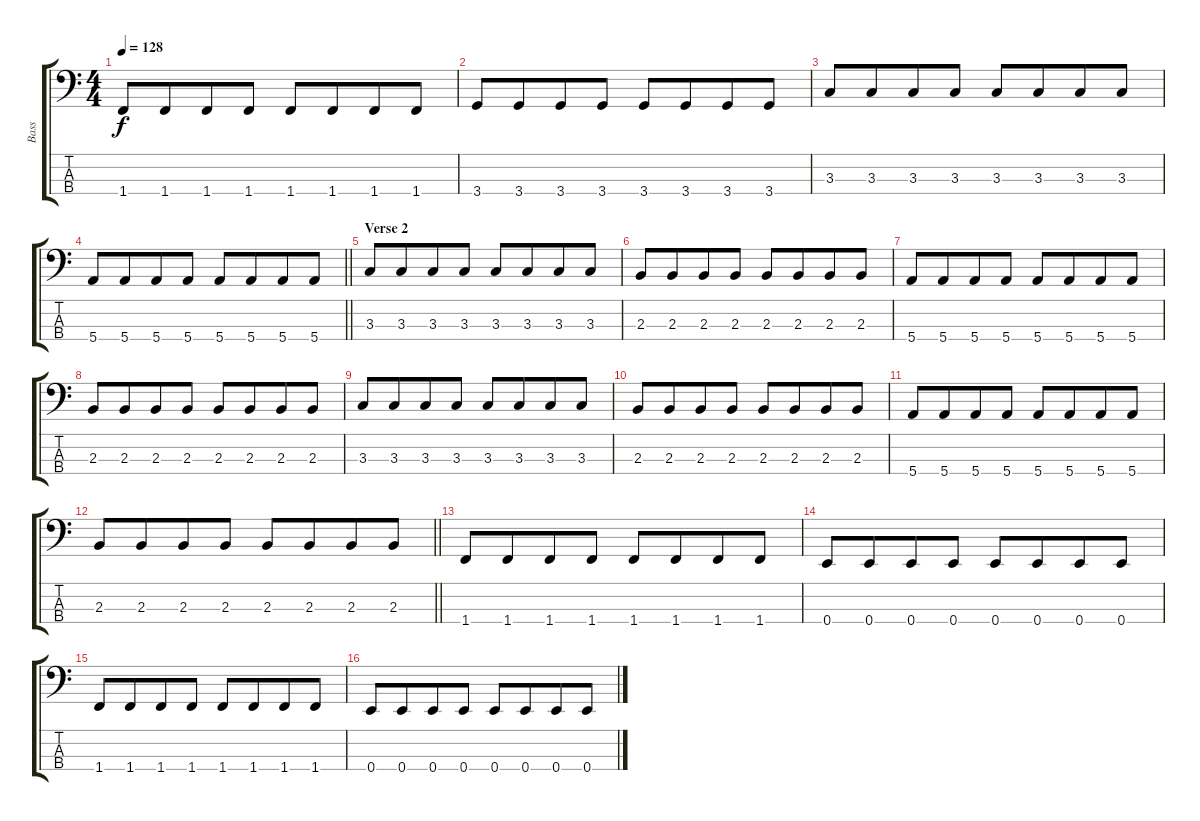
\track ("Bass" "Bass") {instrument electricbassfinger}
\staff {score tabs}
\tuning (G2 D2 A1 E1) {hide}
\ts (4 4)
\tempo 128
\clef f4
\ks c
1.4.8{dy f} 1.4.8{beam merge} 1.4.8 1.4.8 1.4.8 1.4.8{beam merge} 1.4.8 1.4.8 |
3.4.8 3.4.8{beam merge} 3.4.8 3.4.8 3.4.8 3.4.8{beam merge} 3.4.8 3.4.8 |
3.3.8 3.3.8{beam merge} 3.3.8 3.3.8 3.3.8 3.3.8{beam merge} 3.3.8 3.3.8 |
\barLineRight lightlight
5.4.8 5.4.8{beam merge} 5.4.8 5.4.8 5.4.8 5.4.8{beam merge} 5.4.8 5.4.8 |
\section ("" "Verse 2")
3.3.8 3.3.8{beam merge} 3.3.8 3.3.8 3.3.8 3.3.8{beam merge} 3.3.8 3.3.8 |
2.3.8 2.3.8{beam merge} 2.3.8 2.3.8 2.3.8 2.3.8{beam merge} 2.3.8 2.3.8 |
5.4.8 5.4.8{beam merge} 5.4.8 5.4.8 5.4.8 5.4.8{beam merge} 5.4.8 5.4.8 |
2.3.8 2.3.8{beam merge} 2.3.8 2.3.8 2.3.8 2.3.8{beam merge} 2.3.8 2.3.8 |
3.3.8 3.3.8{beam merge} 3.3.8 3.3.8 3.3.8 3.3.8{beam merge} 3.3.8 3.3.8 |
2.3.8 2.3.8{beam merge} 2.3.8 2.3.8 2.3.8 2.3.8{beam merge} 2.3.8 2.3.8 |
5.4.8 5.4.8{beam merge} 5.4.8 5.4.8 5.4.8 5.4.8{beam merge} 5.4.8 5.4.8 |
\barLineRight lightlight
2.3.8 2.3.8{beam merge} 2.3.8 2.3.8 2.3.8 2.3.8{beam merge} 2.3.8 2.3.8 |
\section ("" "")
1.4.8 1.4.8{beam merge} 1.4.8 1.4.8 1.4.8 1.4.8{beam merge} 1.4.8 1.4.8 |
0.4.8 0.4.8{beam merge} 0.4.8 0.4.8 0.4.8 0.4.8{beam merge} 0.4.8 0.4.8 |
1.4.8 1.4.8{beam merge} 1.4.8 1.4.8 1.4.8 1.4.8{beam merge} 1.4.8 1.4.8 |
0.4.8 0.4.8{beam merge} 0.4.8 0.4.8 0.4.8 0.4.8{beam merge} 0.4.8 0.4.8
